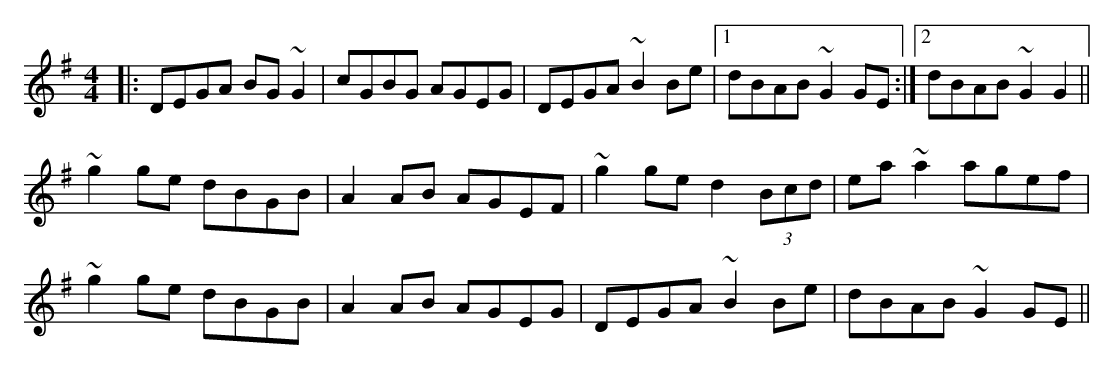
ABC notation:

X:1
M:4/4
K:G
|:DEGA BG~G2|cGBG AGEG|DEGA ~B2Be|1 dBAB ~G2GE:|2 dBAB ~G2G2||
~g2ge dBGB|A2AB AGEF|~g2ge d2 (3Bcd|ea~a2 agef|
~g2ge dBGB|A2AB AGEG|DEGA ~B2Be|dBAB ~G2GE||
